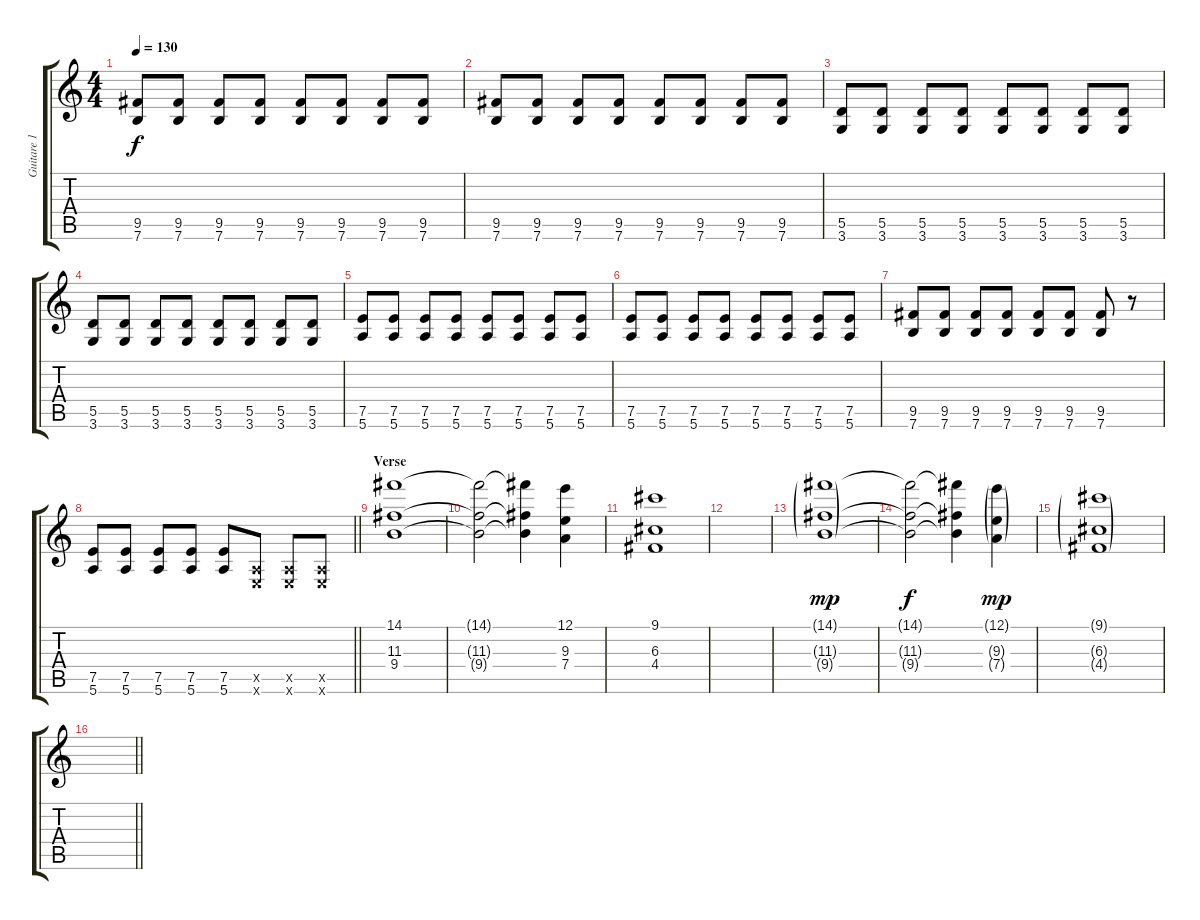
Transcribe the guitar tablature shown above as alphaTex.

\track ("Guitare 1" "Guitare 1") {instrument distortionguitar}
\staff {score tabs}
\tuning (E4 B3 G3 D3 A2 E2) {hide}
\ts (4 4)
\tempo 130
\clef g2
\ks c
(9.5 7.6).8{dy f} (9.5 7.6).8 (9.5 7.6).8 (9.5 7.6).8 (9.5 7.6).8 (9.5 7.6).8 (9.5 7.6).8 (9.5 7.6).8 |
(9.5 7.6).8 (9.5 7.6).8 (9.5 7.6).8 (9.5 7.6).8 (9.5 7.6).8 (9.5 7.6).8 (9.5 7.6).8 (9.5 7.6).8 |
(5.5 3.6).8 (5.5 3.6).8 (5.5 3.6).8 (5.5 3.6).8 (5.5 3.6).8 (5.5 3.6).8 (5.5 3.6).8 (5.5 3.6).8 |
(5.5 3.6).8 (5.5 3.6).8 (5.5 3.6).8 (5.5 3.6).8 (5.5 3.6).8 (5.5 3.6).8 (5.5 3.6).8 (5.5 3.6).8 |
(7.5 5.6).8 (7.5 5.6).8 (7.5 5.6).8 (7.5 5.6).8 (7.5 5.6).8 (7.5 5.6).8 (7.5 5.6).8 (7.5 5.6).8 |
(7.5 5.6).8 (7.5 5.6).8 (7.5 5.6).8 (7.5 5.6).8 (7.5 5.6).8 (7.5 5.6).8 (7.5 5.6).8 (7.5 5.6).8 |
(9.5 7.6).8 (9.5 7.6).8 (9.5 7.6).8 (9.5 7.6).8 (9.5 7.6).8 (9.5 7.6).8 (9.5 7.6).8 r.8 |
\barLineRight lightlight
(7.5 5.6).8 (7.5 5.6).8 (7.5 5.6).8 (7.5 5.6).8 (7.5 5.6).8 (0.5{x} 0.6{x}).8 (0.5{x} 0.6{x}).8 (0.5{x} 0.6{x}).8 |
\section ("" "Verse")
(14.1 11.3 9.4).1{instrument electricguitarclean} |
(14.1{t} 11.3{t} 9.4{t}).2 (14.1{t} 11.3{t} 9.4{t}).4 (12.1 9.3 7.4).4 |
(9.1 6.3 4.4).1 |
|
(14.1{g} 11.3{g} 9.4{g}).1{dy mp} |
(14.1{t} 11.3{t} 9.4{t}).2{dy f} (14.1{t} 11.3{t} 9.4{t}).4 (12.1{g} 9.3{g} 7.4{g}).4{dy mp} |
(9.1{g} 6.3{g} 4.4{g}).1 |
\barLineRight lightlight
